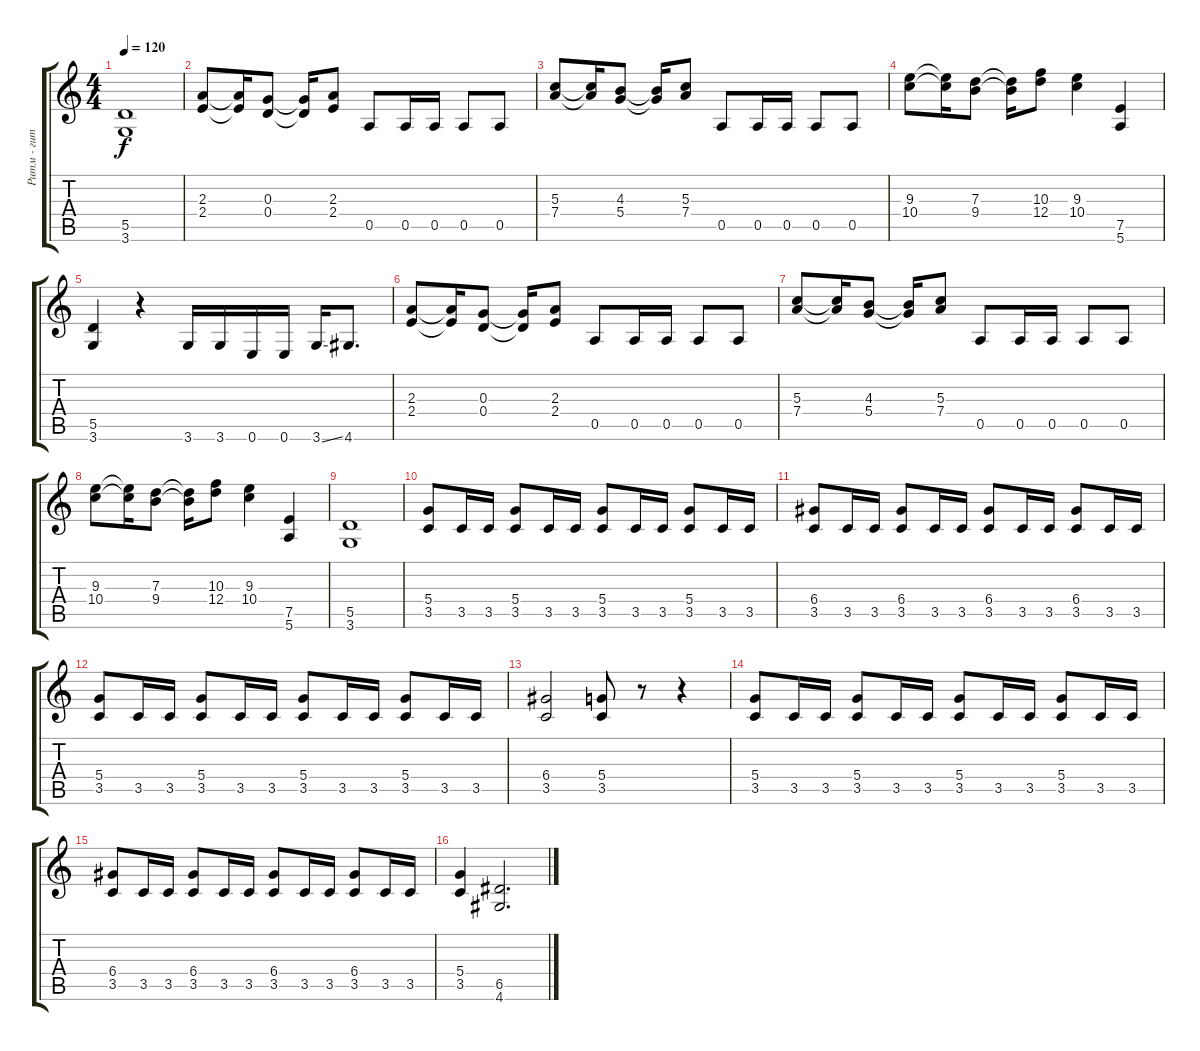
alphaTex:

\track ("Ритм - гитара" "Ритм - гит") {instrument distortionguitar}
\staff {score tabs}
\tuning (E4 B3 G3 D3 A2 E2) {hide}
\ts (4 4)
\tempo 120
\clef g2
\ks c
(5.5 3.6).1{dy f} |
(2.3 2.4).8 (2.3{t} 2.4{t}).16 (0.3 0.4).8 (0.3{t} 0.4{t}).16 (2.3 2.4).8 0.5.8 0.5.16 0.5.16 0.5.8 0.5.8 |
(5.3 7.4).8 (5.3{t} 7.4{t}).16 (4.3 5.4).8 (4.3{t} 5.4{t}).16 (5.3 7.4).8 0.5.8 0.5.16 0.5.16 0.5.8 0.5.8 |
(9.3 10.4).8 (9.3{t} 10.4{t}).16 (7.3 9.4).8 (7.3{t} 9.4{t}).16 (10.3 12.4).8 (9.3 10.4).4 (7.5 5.6).4 |
(5.5 3.6).4 r.4 3.6.16 3.6.16 0.6.16 0.6.16 3.6{ss}.16 4.6.8{d} |
(2.3 2.4).8 (2.3{t} 2.4{t}).16 (0.3 0.4).8 (0.3{t} 0.4{t}).16 (2.3 2.4).8 0.5.8 0.5.16 0.5.16 0.5.8 0.5.8 |
(5.3 7.4).8 (5.3{t} 7.4{t}).16 (4.3 5.4).8 (4.3{t} 5.4{t}).16 (5.3 7.4).8 0.5.8 0.5.16 0.5.16 0.5.8 0.5.8 |
(9.3 10.4).8 (9.3{t} 10.4{t}).16 (7.3 9.4).8 (7.3{t} 9.4{t}).16 (10.3 12.4).8 (9.3 10.4).4 (7.5 5.6).4 |
(5.5 3.6).1 |
(5.4 3.5).8 3.5.16 3.5.16 (5.4 3.5).8 3.5.16 3.5.16 (5.4 3.5).8 3.5.16 3.5.16 (5.4 3.5).8 3.5.16 3.5.16 |
(6.4 3.5).8 3.5.16 3.5.16 (6.4 3.5).8 3.5.16 3.5.16 (6.4 3.5).8 3.5.16 3.5.16 (6.4 3.5).8 3.5.16 3.5.16 |
(5.4 3.5).8 3.5.16 3.5.16 (5.4 3.5).8 3.5.16 3.5.16 (5.4 3.5).8 3.5.16 3.5.16 (5.4 3.5).8 3.5.16 3.5.16 |
(6.4 3.5).2 (5.4 3.5).8 r.8 r.4 |
(5.4 3.5).8 3.5.16 3.5.16 (5.4 3.5).8 3.5.16 3.5.16 (5.4 3.5).8 3.5.16 3.5.16 (5.4 3.5).8 3.5.16 3.5.16 |
(6.4 3.5).8 3.5.16 3.5.16 (6.4 3.5).8 3.5.16 3.5.16 (6.4 3.5).8 3.5.16 3.5.16 (6.4 3.5).8 3.5.16 3.5.16 |
(5.4 3.5).4 (6.5 4.6).2{d}
